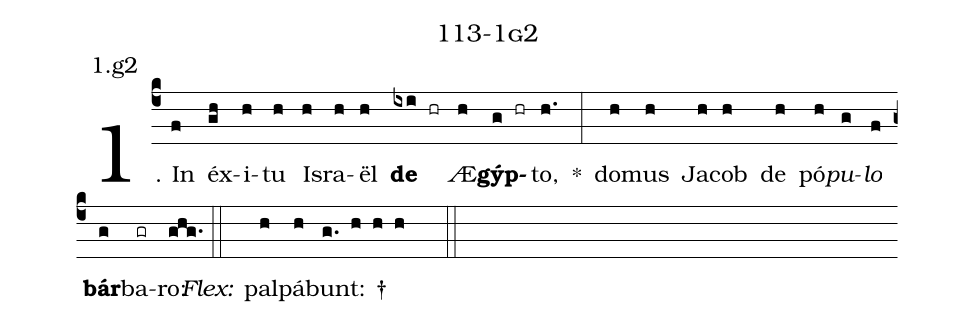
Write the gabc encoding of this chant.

name: 113-1g2;
annotation: 1.g2;
%%
(c4)1. In(f) éx(gh)i(h)tu(h) Is(h)ra(h)ël(h) <b>de</b>(ixi hr) Æ(h)<b>gýp</b>(g hr)to,(h.) *(:) do(h)mus(h) Ja(h)cob(h) de(h) pó(h)<i>pu</i>(g)<i>lo</i>(f) <b>bár</b>(g)ba(gr)ro:(ghg.) (::)
<i>Flex:</i>()  pal(h)pá(h)bunt: †(g. h h h  ::)
